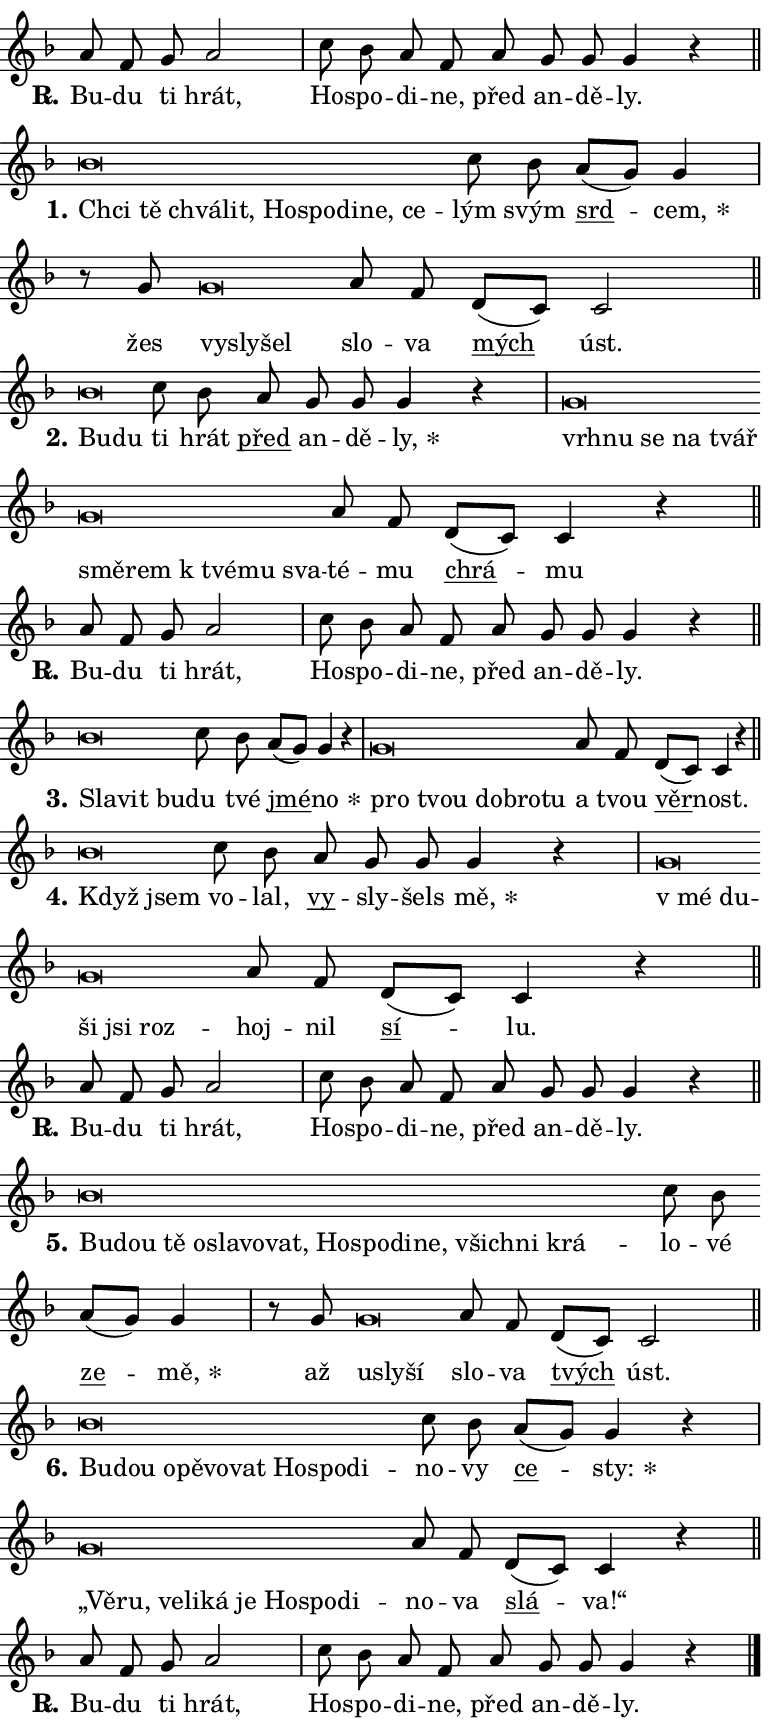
\version "2.24.0"
\header { tagline = "" }
\paper {
  indent = 0\cm
  top-margin = 0\cm
  right-margin = 0.13\cm % to fit lyric hyphens
  bottom-margin = 0\cm
  left-margin = 0\cm
  paper-width = 13\cm
  page-breaking = #ly:one-page-breaking
  system-system-spacing.basic-distance = #11
  score-system-spacing.basic-distance = #11
  ragged-last = ##f
}


%% Author: Thomas Morley
%% https://lists.gnu.org/archive/html/lilypond-user/2020-05/msg00002.html
#(define (line-position grob)
"Returns position of @var[grob} in current system:
   @code{'start}, if at first time-step
   @code{'end}, if at last time-step
   @code{'middle} otherwise
"
  (let* ((col (ly:item-get-column grob))
         (ln (ly:grob-object col 'left-neighbor))
         (rn (ly:grob-object col 'right-neighbor))
         (col-to-check-left (if (ly:grob? ln) ln col))
         (col-to-check-right (if (ly:grob? rn) rn col))
         (break-dir-left
           (and
             (ly:grob-property col-to-check-left 'non-musical #f)
             (ly:item-break-dir col-to-check-left)))
         (break-dir-right
           (and
             (ly:grob-property col-to-check-right 'non-musical #f)
             (ly:item-break-dir col-to-check-right))))
        (cond ((eqv? 1 break-dir-left) 'start)
              ((eqv? -1 break-dir-right) 'end)
              (else 'middle))))

#(define (tranparent-at-line-position vctor)
  (lambda (grob)
  "Relying on @code{line-position} select the relevant enry from @var{vctor}.
Used to determine transparency,"
    (case (line-position grob)
      ((end) (not (vector-ref vctor 0)))
      ((middle) (not (vector-ref vctor 1)))
      ((start) (not (vector-ref vctor 2))))))

noteHeadBreakVisibility =
#(define-music-function (break-visibility)(vector?)
"Makes @code{NoteHead}s transparent relying on @var{break-visibility}"
#{
  \override NoteHead.transparent =
    #(tranparent-at-line-position break-visibility)
#})

#(define delete-ledgers-for-transparent-note-heads
  (lambda (grob)
    "Reads whether a @code{NoteHead} is transparent.
If so this @code{NoteHead} is removed from @code{'note-heads} from
@var{grob}, which is supposed to be @code{LedgerLineSpanner}.
As a result ledgers are not printed for this @code{NoteHead}"
    (let* ((nhds-array (ly:grob-object grob 'note-heads))
           (nhds-list
             (if (ly:grob-array? nhds-array)
                 (ly:grob-array->list nhds-array)
                 '()))
           ;; Relies on the transparent-property being done before
           ;; Staff.LedgerLineSpanner.after-line-breaking is executed.
           ;; This is fragile ...
           (to-keep
             (remove
               (lambda (nhd)
                 (ly:grob-property nhd 'transparent #f))
               nhds-list)))
      ;; TODO find a better method to iterate over grob-arrays, similiar
      ;; to filter/remove etc for lists
      ;; For now rebuilt from scratch
      (set! (ly:grob-object grob 'note-heads)  '())
      (for-each
        (lambda (nhd)
          (ly:pointer-group-interface::add-grob grob 'note-heads nhd))
        to-keep))))

squashNotes = {
  \override NoteHead.X-extent = #'(-0.2 . 0.2)
  \override NoteHead.Y-extent = #'(-0.75 . 0)
  \override NoteHead.stencil =
    #(lambda (grob)
       (let ((pos (ly:grob-property grob 'staff-position)))
         (begin
           (if (< pos -7) (display "ERROR: Lower brevis then expected\n") (display ""))
           (if (<= pos -6) ly:text-interface::print ly:note-head::print))))
}
unSquashNotes = {
  \revert NoteHead.X-extent
  \revert NoteHead.Y-extent
  \revert NoteHead.stencil
}

hideNotes = \noteHeadBreakVisibility #begin-of-line-visible
unHideNotes = \noteHeadBreakVisibility #all-visible

% work-around for resetting accidentals
% https://lilypond.org/doc/v2.23/Documentation/notation/displaying-rhythms#unmetered-music
cadenzaMeasure = {
  \cadenzaOff
  \partial 1024 s1024
  \cadenzaOn
}

#(define-markup-command (accent layout props text) (markup?)
  "Underline accented syllable"
  (interpret-markup layout props
    #{\markup \override #'(offset . 4.3) \underline { #text }#}))

responsum = \markup \concat {
  "R" \hspace #-1.05 \path #0.1 #'((moveto 0 0.07) (lineto 0.9 0.8)) \hspace #0.05 "."
}

spaceSize = #0.6828661417322834 % exact space size for TeX Gyre Schola

\layout {
  \context {
    \Staff
    \remove "Time_signature_engraver"
    \override LedgerLineSpanner.after-line-breaking = #delete-ledgers-for-transparent-note-heads
  }
  \context {
    \Lyrics {
      \override LyricSpace.minimum-distance = \spaceSize
      \override LyricText.font-name = #"TeX Gyre Schola"
      \override LyricText.font-size = 1
      \override StanzaNumber.font-name = #"TeX Gyre Schola Bold"
      \override StanzaNumber.font-size = 1
    }
  }
  \context {
    \Score 
    \override NoteHead.text =
      #(lambda (grob) 
        (let ((pos (ly:grob-property grob 'staff-position)))
          #{\markup {
            \combine
              \halign #-0.55 \raise #(if (= pos -6) 0 0.5) \override #'(thickness . 2) \draw-line #'(3.2 . 0)
              \musicglyph "noteheads.sM1"
          }#}))
  }
}

% magnetic-lyrics.ily
%
%   written by
%     Jean Abou Samra <jean@abou-samra.fr>
%     Werner Lemberg <wl@gnu.org>
%
%   adapted by
%     Jiri Hon <jiri.hon@gmail.com>
%
% Version 2022-Apr-15

% https://www.mail-archive.com/lilypond-user@gnu.org/msg149350.html

#(define (Left_hyphen_pointer_engraver context)
   "Collect syllable-hyphen-syllable occurrences in lyrics and store
them in properties.  This engraver only looks to the left.  For
example, if the lyrics input is @code{foo -- bar}, it does the
following.

@itemize @bullet
@item
Set the @code{text} property of the @code{LyricHyphen} grob between
@q{foo} and @q{bar} to @code{foo}.

@item
Set the @code{left-hyphen} property of the @code{LyricText} grob with
text @q{foo} to the @code{LyricHyphen} grob between @q{foo} and
@q{bar}.
@end itemize

Use this auxiliary engraver in combination with the
@code{lyric-@/text::@/apply-@/magnetic-@/offset!} hook."
   (let ((hyphen #f)
         (text #f))
     (make-engraver
      (acknowledgers
       ((lyric-syllable-interface engraver grob source-engraver)
        (set! text grob)))
      (end-acknowledgers
       ((lyric-hyphen-interface engraver grob source-engraver)
        ;(when (not (grob::has-interface grob 'lyric-space-interface))
          (set! hyphen grob)));)
      ((stop-translation-timestep engraver)
       (when (and text hyphen)
         (ly:grob-set-object! text 'left-hyphen hyphen))
       (set! text #f)
       (set! hyphen #f)))))

#(define (lyric-text::apply-magnetic-offset! grob)
   "If the space between two syllables is less than the value in
property @code{LyricText@/.details@/.squash-threshold}, move the right
syllable to the left so that it gets concatenated with the left
syllable.

Use this function as a hook for
@code{LyricText@/.after-@/line-@/breaking} if the
@code{Left_@/hyphen_@/pointer_@/engraver} is active."
   (let ((hyphen (ly:grob-object grob 'left-hyphen #f)))
     (when hyphen
       (let ((left-text (ly:spanner-bound hyphen LEFT)))
         (when (grob::has-interface left-text 'lyric-syllable-interface)
           (let* ((common (ly:grob-common-refpoint grob left-text X))
                  (this-x-ext (ly:grob-extent grob common X))
                  (left-x-ext
                   (begin
                     ;; Trigger magnetism for left-text.
                     (ly:grob-property left-text 'after-line-breaking)
                     (ly:grob-extent left-text common X)))
                  ;; `delta` is the gap width between two syllables.
                  (delta (- (interval-start this-x-ext)
                            (interval-end left-x-ext)))
                  (details (ly:grob-property grob 'details))
                  (threshold (assoc-get 'squash-threshold details 0.2)))
             (when (< delta threshold)
               (let* (;; We have to manipulate the input text so that
                      ;; ligatures crossing syllable boundaries are not
                      ;; disabled.  For languages based on the Latin
                      ;; script this is essentially a beautification.
                      ;; However, for non-Western scripts it can be a
                      ;; necessity.
                      (lt (ly:grob-property left-text 'text))
                      (rt (ly:grob-property grob 'text))
                      (is-space (grob::has-interface hyphen 'lyric-space-interface))
                      (space (if is-space " " ""))
                      (extra-delta (if is-space spaceSize 0))
                      ;; Append new syllable.
                      (ltrt-space (if (and (string? lt) (string? rt))
                                (string-append lt space rt)
                                (make-concat-markup (list lt space rt))))
                      ;; Right-align `ltrt` to the right side.
                      (ltrt-space-markup (grob-interpret-markup
                               grob
                               (make-translate-markup
                                (cons (interval-length this-x-ext) 0)
                                (make-right-align-markup ltrt-space)))))
                 (begin
                   ;; Don't print `left-text`.
                   (ly:grob-set-property! left-text 'stencil #f)
                   ;; Set text and stencil (which holds all collected
                   ;; syllables so far) and shift it to the left.
                   (ly:grob-set-property! grob 'text ltrt-space)
                   (ly:grob-set-property! grob 'stencil ltrt-space-markup)
                   (ly:grob-translate-axis! grob (- (- delta extra-delta)) X))))))))))


#(define (lyric-hyphen::displace-bounds-first grob)
   ;; Make very sure this callback isn't triggered too early.
   (let ((left (ly:spanner-bound grob LEFT))
         (right (ly:spanner-bound grob RIGHT)))
     (ly:grob-property left 'after-line-breaking)
     (ly:grob-property right 'after-line-breaking)
     (ly:lyric-hyphen::print grob)))

squashThreshold = #0.4

\layout {
  \context {
    \Lyrics
    \consists #Left_hyphen_pointer_engraver
    \override LyricText.after-line-breaking =
      #lyric-text::apply-magnetic-offset!
    \override LyricHyphen.stencil = #lyric-hyphen::displace-bounds-first
    \override LyricText.details.squash-threshold = \squashThreshold
    \override LyricHyphen.minimum-distance = 0
    \override LyricHyphen.minimum-length = \squashThreshold
  }
}

squashText = \override LyricText.details.squash-threshold = 9999
unSquashText = \override LyricText.details.squash-threshold = \squashThreshold

leftText = \override LyricText.self-alignment-X = #LEFT
unLeftText = \revert LyricText.self-alignment-X

starOffset = #(lambda (grob) 
                (let ((x_offset (ly:self-alignment-interface::aligned-on-x-parent grob)))
                  (if (= x_offset 0) 0 (+ x_offset 1.2))))

star = #(define-music-function (syllable)(string?)
"Append star separator at the end of a syllable"
#{
  \once \override LyricText.X-offset = #starOffset
  \lyricmode { \markup {
    #syllable
    \override #'((font-name . "TeX Gyre Schola Bold")) \hspace #0.2 \lower #0.65 \larger "*"
  } }
#})

starAccent = #(define-music-function (syllable)(string?)
"Append star separator at the end of a syllable and make accent"
#{
  \once \override LyricText.X-offset = #starOffset
  \lyricmode { \markup {
    \accent #syllable
    \override #'((font-name . "TeX Gyre Schola Bold")) \hspace #0.2 \lower #0.65 \larger "*"
  } }
#})

breath = #(define-music-function (syllable)(string?)
"Append breathing indicator at the end of a syllable"
#{
  \lyricmode { \markup { #syllable "+" } }
#})

optionalBreath = #(define-music-function (syllable)(string?)
"Append optional breathing indicator at the end of a syllable"
#{
  \lyricmode { \markup { #syllable "(+)" } }
#})


\score {
    <<
        \new Voice = "melody" { \cadenzaOn \key f \major \relative { a'8 f g a2 \cadenzaMeasure \bar "|" c8 bes \bar "" a f \bar "" a g g g4 r \cadenzaMeasure \bar "||" \break } }
        \new Lyrics \lyricsto "melody" { \lyricmode { \set stanza = \responsum
Bu -- du ti hrát, Ho -- spo -- di -- ne, před an -- dě -- ly. } }
    >>
    \layout {}
}

\score {
    <<
        \new Voice = "melody" { \cadenzaOn \key f \major \relative { \squashNotes bes'\breve*1/16 \hideNotes \breve*1/16 \bar "" \breve*1/16 \bar "" \breve*1/16 \bar "" \breve*1/16 \bar "" \breve*1/16 \bar "" \breve*1/16 \bar "" \breve*1/16 \breve*1/16 \bar "" \unHideNotes \unSquashNotes c8 bes \bar "" a[( g)] g4 \cadenzaMeasure \bar "|" r8 g8 \squashNotes g\breve*1/16 \hideNotes \breve*1/16 \breve*1/16 \bar "" \unHideNotes \unSquashNotes a8 f \bar "" d[( c)] c2 \cadenzaMeasure \bar "||" \break } }
        \new Lyrics \lyricsto "melody" { \lyricmode { \set stanza = "1."
\leftText Chci \squashText tě chvá -- lit, Ho -- spo -- di -- ne, ce -- \unLeftText \unSquashText lým svým \markup \accent srd -- \star cem, žes \leftText vy -- \squashText sly -- šel \unLeftText \unSquashText slo -- va \markup \accent mých úst. } }
    >>
    \layout {}
}

\score {
    <<
        \new Voice = "melody" { \cadenzaOn \key f \major \relative { \squashNotes bes'\breve*1/16 \hideNotes \breve*1/16 \bar "" \unHideNotes \unSquashNotes c8 bes \bar "" a g g g4 r \cadenzaMeasure \bar "|" \squashNotes g\breve*1/16 \hideNotes \breve*1/16 \bar "" \breve*1/16 \bar "" \breve*1/16 \bar "" \breve*1/16 \bar "" \breve*1/16 \bar "" \breve*1/16 \bar "" \breve*1/16 \bar "" \breve*1/16 \breve*1/16 \bar "" \unHideNotes \unSquashNotes a8 f \bar "" d[( c)] c4 r \cadenzaMeasure \bar "||" \break } }
        \new Lyrics \lyricsto "melody" { \lyricmode { \set stanza = "2."
\leftText Bu -- \squashText du \unLeftText \unSquashText ti hrát \markup \accent před an -- dě -- \star ly, \leftText vrh -- \squashText nu se na tvář smě -- rem "k tvé" -- mu sva -- \unLeftText \unSquashText té -- mu \markup \accent chrá -- mu } }
    >>
    \layout {}
}

\score {
    <<
        \new Voice = "melody" { \cadenzaOn \key f \major \relative { a'8 f g a2 \cadenzaMeasure \bar "|" c8 bes \bar "" a f \bar "" a g g g4 r \cadenzaMeasure \bar "||" \break } }
        \new Lyrics \lyricsto "melody" { \lyricmode { \set stanza = \responsum
Bu -- du ti hrát, Ho -- spo -- di -- ne, před an -- dě -- ly. } }
    >>
    \layout {}
}

\score {
    <<
        \new Voice = "melody" { \cadenzaOn \key f \major \relative { \squashNotes bes'\breve*1/16 \hideNotes \breve*1/16 \breve*1/16 \bar "" \unHideNotes \unSquashNotes c8 bes \bar "" a[( g)] g4 r \cadenzaMeasure \bar "|" \squashNotes g\breve*1/16 \hideNotes \breve*1/16 \bar "" \breve*1/16 \bar "" \breve*1/16 \breve*1/16 \bar "" \unHideNotes \unSquashNotes a8 f \bar "" d[( c)] c4 r \cadenzaMeasure \bar "||" \break } }
        \new Lyrics \lyricsto "melody" { \lyricmode { \set stanza = "3."
\leftText Sla -- \squashText vit bu -- \unLeftText \unSquashText du tvé \markup \accent jmé -- \star no \leftText pro \squashText tvou dob -- ro -- tu \unLeftText \unSquashText a tvou \markup \accent věr -- nost. } }
    >>
    \layout {}
}

\score {
    <<
        \new Voice = "melody" { \cadenzaOn \key f \major \relative { \squashNotes bes'\breve*1/16 \hideNotes \breve*1/16 \bar "" \unHideNotes \unSquashNotes c8 bes \bar "" a g g g4 r \cadenzaMeasure \bar "|" \squashNotes g\breve*1/16 \hideNotes \breve*1/16 \bar "" \breve*1/16 \bar "" \breve*1/16 \breve*1/16 \bar "" \unHideNotes \unSquashNotes a8 f \bar "" d[( c)] c4 r \cadenzaMeasure \bar "||" \break } }
        \new Lyrics \lyricsto "melody" { \lyricmode { \set stanza = "4."
\leftText Když \squashText jsem \unLeftText \unSquashText vo -- lal, \markup \accent vy -- sly -- šels \star mě, \leftText "v mé" \squashText du -- ši jsi roz -- \unLeftText \unSquashText hoj -- nil \markup \accent sí -- lu. } }
    >>
    \layout {}
}

\score {
    <<
        \new Voice = "melody" { \cadenzaOn \key f \major \relative { a'8 f g a2 \cadenzaMeasure \bar "|" c8 bes \bar "" a f \bar "" a g g g4 r \cadenzaMeasure \bar "||" \break } }
        \new Lyrics \lyricsto "melody" { \lyricmode { \set stanza = \responsum
Bu -- du ti hrát, Ho -- spo -- di -- ne, před an -- dě -- ly. } }
    >>
    \layout {}
}

\score {
    <<
        \new Voice = "melody" { \cadenzaOn \key f \major \relative { \squashNotes bes'\breve*1/16 \hideNotes \breve*1/16 \bar "" \breve*1/16 \bar "" \breve*1/16 \bar "" \breve*1/16 \bar "" \breve*1/16 \bar "" \breve*1/16 \bar "" \breve*1/16 \bar "" \breve*1/16 \bar "" \breve*1/16 \bar "" \breve*1/16 \bar "" \breve*1/16 \bar "" \breve*1/16 \breve*1/16 \bar "" \unHideNotes \unSquashNotes c8 bes \bar "" a[( g)] g4 \cadenzaMeasure \bar "|" r8 g8 \squashNotes g\breve*1/16 \hideNotes \breve*1/16 \breve*1/16 \bar "" \unHideNotes \unSquashNotes a8 f \bar "" d[( c)] c2 \cadenzaMeasure \bar "||" \break } }
        \new Lyrics \lyricsto "melody" { \lyricmode { \set stanza = "5."
\leftText Bu -- \squashText dou tě o -- sla -- vo -- vat, Ho -- spo -- di -- ne, všich -- ni krá -- \unLeftText \unSquashText lo -- vé \markup \accent ze -- \star mě, až \leftText u -- \squashText sly -- ší \unLeftText \unSquashText slo -- va \markup \accent tvých úst. } }
    >>
    \layout {}
}

\score {
    <<
        \new Voice = "melody" { \cadenzaOn \key f \major \relative { \squashNotes bes'\breve*1/16 \hideNotes \breve*1/16 \bar "" \breve*1/16 \bar "" \breve*1/16 \bar "" \breve*1/16 \bar "" \breve*1/16 \bar "" \breve*1/16 \bar "" \breve*1/16 \breve*1/16 \bar "" \unHideNotes \unSquashNotes c8 bes \bar "" a[( g)] g4 r \cadenzaMeasure \bar "|" \squashNotes g\breve*1/16 \hideNotes \breve*1/16 \bar "" \breve*1/16 \bar "" \breve*1/16 \bar "" \breve*1/16 \bar "" \breve*1/16 \bar "" \breve*1/16 \bar "" \breve*1/16 \breve*1/16 \bar "" \unHideNotes \unSquashNotes a8 f \bar "" d[( c)] c4 r \cadenzaMeasure \bar "||" \break } }
        \new Lyrics \lyricsto "melody" { \lyricmode { \set stanza = "6."
\leftText Bu -- \squashText dou o -- pě -- vo -- vat Ho -- spo -- di -- \unLeftText \unSquashText no -- vy \markup \accent ce -- \star sty: \leftText „Vě -- \squashText ru, ve -- li -- ká je Ho -- spo -- di -- \unLeftText \unSquashText no -- va \markup \accent slá -- va!“ } }
    >>
    \layout {}
}

\score {
    <<
        \new Voice = "melody" { \cadenzaOn \key f \major \relative { a'8 f g a2 \cadenzaMeasure \bar "|" c8 bes \bar "" a f \bar "" a g g g4 r \cadenzaMeasure \bar "||" \break } \bar "|." }
        \new Lyrics \lyricsto "melody" { \lyricmode { \set stanza = \responsum
Bu -- du ti hrát, Ho -- spo -- di -- ne, před an -- dě -- ly. } }
    >>
    \layout {}
}
